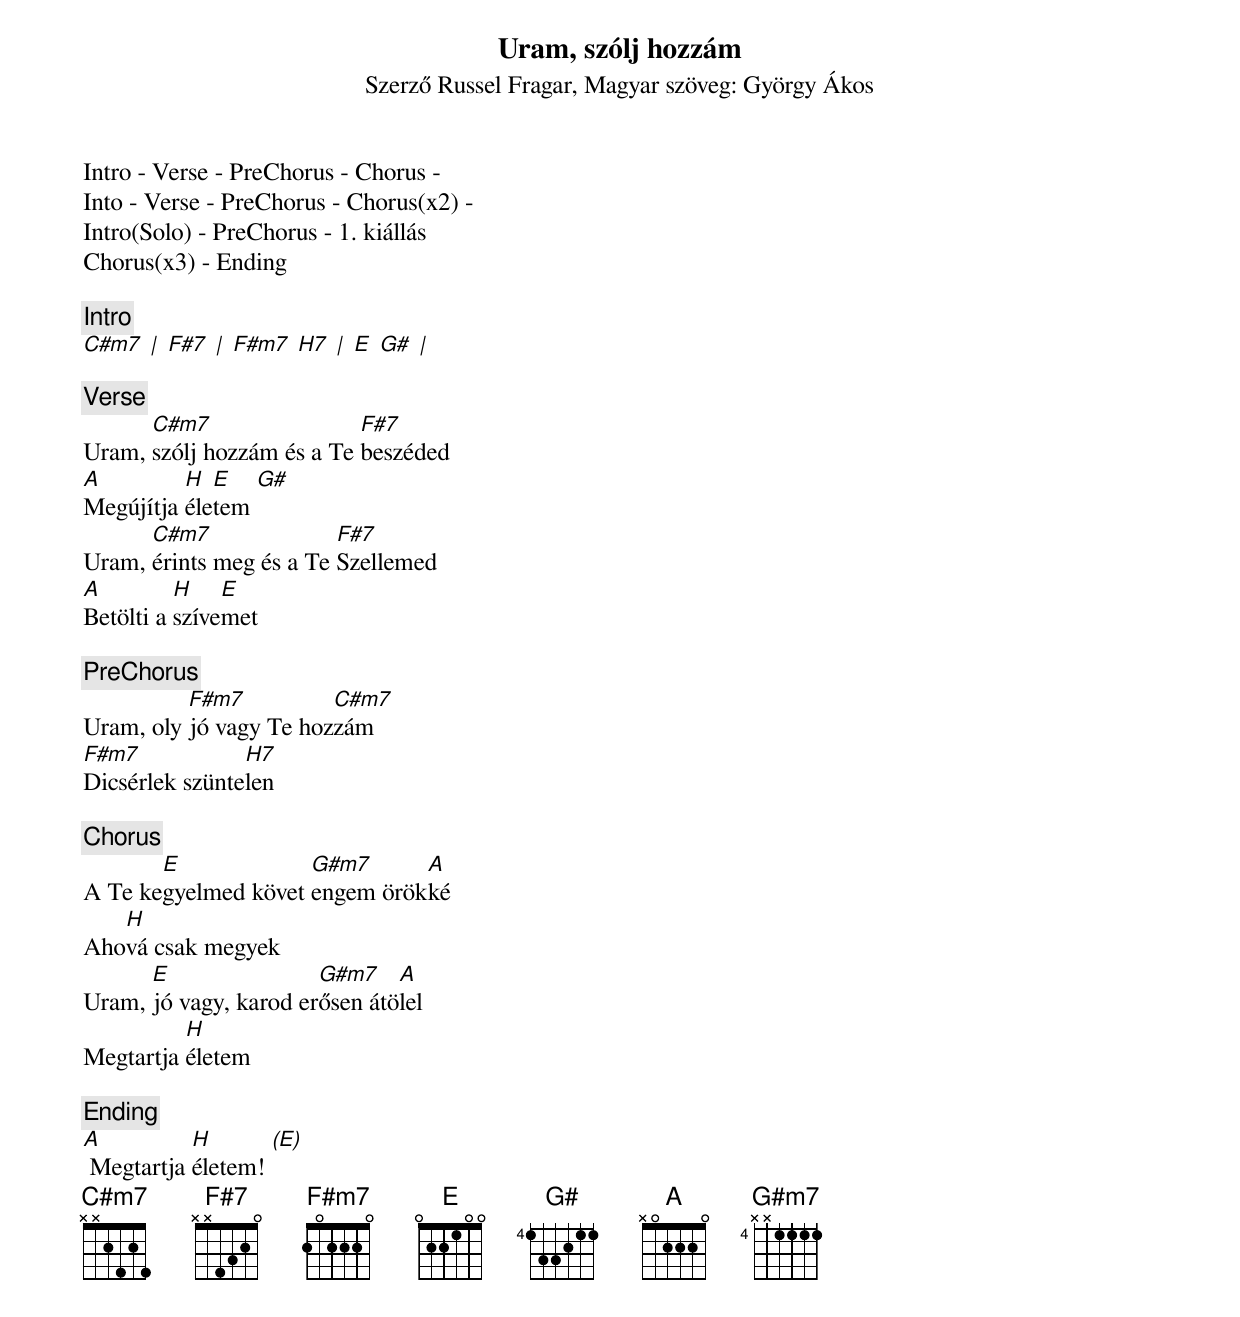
{title: Uram, szólj hozzám}
{subtitle: Szerző Russel Fragar, Magyar szöveg: György Ákos}



Intro - Verse - PreChorus - Chorus -
Into - Verse - PreChorus - Chorus(x2) -
Intro(Solo) - PreChorus - 1. kiállás
Chorus(x3) - Ending

{c:Intro}
[C#m7] [|] [F#7] [|] [F#m7] [H7] [|] [E] [G#] [|]

{c:Verse}
Uram, [C#m7]szólj hozzám és a Te [F#7]beszéded
[A]Megújítja [H]éle[E]tem [G#]
Uram, [C#m7]érints meg és a Te [F#7]Szellemed
[A]Betölti a [H]szíve[E]met

{c:PreChorus}
Uram, oly [F#m7]jó vagy Te hoz[C#m7]zám
[F#m7]Dicsérlek szünte[H7]len

{c:Chorus}
A Te ke[E]gyelmed követ [G#m7]engem örök[A]ké
Aho[H]vá csak megyek
Uram, [E]jó vagy, karod er[G#m7]ősen átö[A]lel
Megtartja [H]életem

{c:Ending}
[A] Megtartja [H]életem! [(E)]
